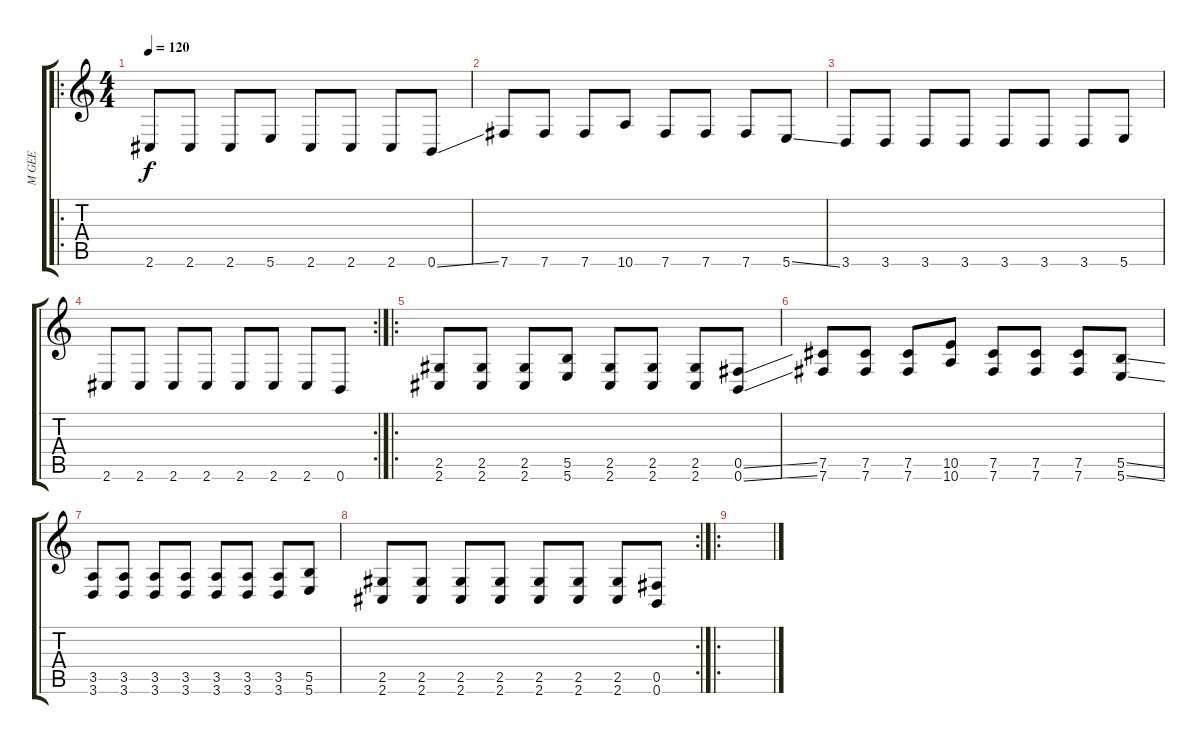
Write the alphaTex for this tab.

\track ("M GEE" "M GEE") {instrument distortionguitar}
\staff {score tabs}
\tuning (Db4 Ab3 E3 B2 Gb2 B1) {hide}
\ro
\ts (4 4)
\tempo 120
\clef g2
\ks c
2.6.8{dy f} 2.6.8 2.6.8 5.6.8 2.6.8 2.6.8 2.6.8 0.6{ss}.8 |
7.6.8 7.6.8 7.6.8 10.6.8 7.6.8 7.6.8 7.6.8 5.6{ss}.8 |
3.6.8 3.6.8 3.6.8 3.6.8 3.6.8 3.6.8 3.6.8 5.6.8 |
\rc 2
2.6.8 2.6.8 2.6.8 2.6.8 2.6.8 2.6.8 2.6.8 0.6.8 |
\ro
(2.5 2.6).8 (2.5 2.6).8 (2.5 2.6).8 (5.5 5.6).8 (2.5 2.6).8 (2.5 2.6).8 (2.5 2.6).8 (0.5{ss} 0.6{ss}).8 |
(7.5 7.6).8 (7.5 7.6).8 (7.5 7.6).8 (10.5 10.6).8 (7.5 7.6).8 (7.5 7.6).8 (7.5 7.6).8 (5.5{ss} 5.6{ss}).8 |
(3.5 3.6).8 (3.5 3.6).8 (3.5 3.6).8 (3.5 3.6).8 (3.5 3.6).8 (3.5 3.6).8 (3.5 3.6).8 (5.5 5.6).8 |
\rc 2
(2.5 2.6).8 (2.5 2.6).8 (2.5 2.6).8 (2.5 2.6).8 (2.5 2.6).8 (2.5 2.6).8 (2.5 2.6).8 (0.5 0.6).8 |
\ro
